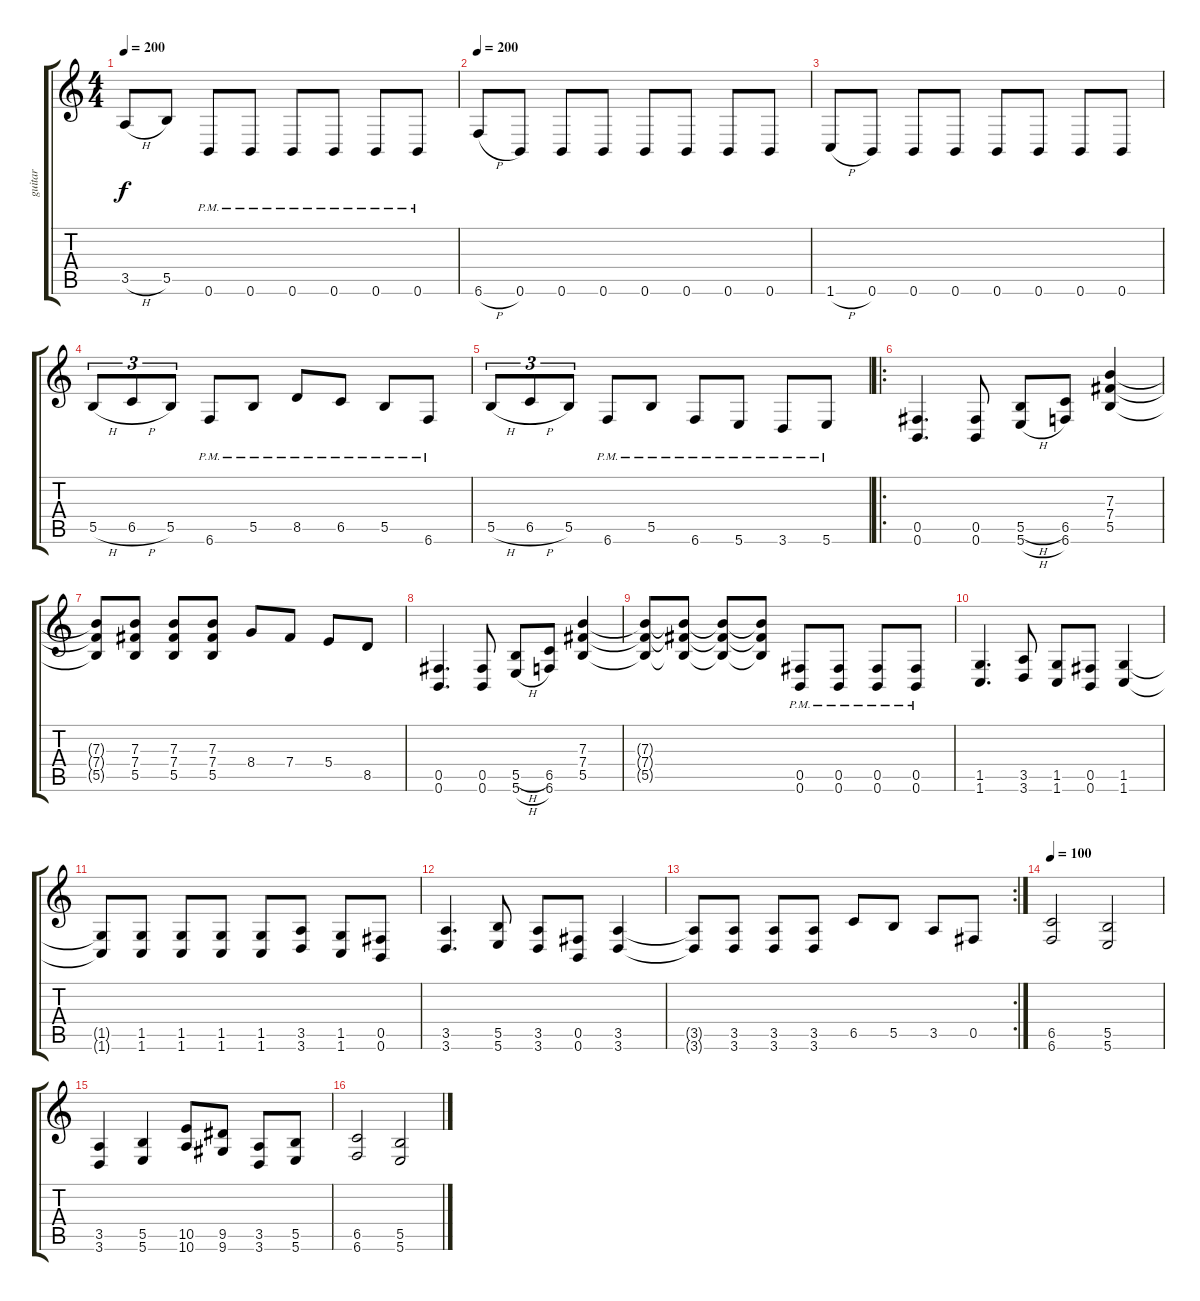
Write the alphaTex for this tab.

\track ("guitar" "guitar") {instrument distortionguitar}
\staff {score tabs}
\tuning (Db4 Ab3 E3 B2 Gb2 B1) {hide}
\ts (4 4)
\tempo 200
\clef g2
\ks c
3.5{h}.8{dy f} 5.5.8 0.6{pm}.8 0.6{pm}.8 0.6{pm}.8 0.6{pm}.8 0.6{pm}.8 0.6{pm}.8 |
\tempo 200
6.6{h}.8 0.6.8 0.6.8 0.6.8 0.6.8 0.6.8 0.6.8 0.6.8 |
1.6{h}.8 0.6.8 0.6.8 0.6.8 0.6.8 0.6.8 0.6.8 0.6.8 |
5.5{h}.8{tu (3 2)} 6.5{h}.8{tu (3 2)} 5.5.8{tu (3 2)} 6.6{pm}.8 5.5{pm}.8 8.5{pm}.8 6.5{pm}.8 5.5{pm}.8 6.6{pm}.8 |
5.5{h}.8{tu (3 2)} 6.5{h}.8{tu (3 2)} 5.5.8{tu (3 2)} 6.6{pm}.8 5.5{pm}.8 6.6{pm}.8 5.6{pm}.8 3.6{pm}.8 5.6{pm}.8 |
\ro
(0.5 0.6).4{d} (0.5 0.6).8 (5.5{h} 5.6{h}).8 (6.5 6.6).8 (7.3 7.4 5.5).4 |
(7.3{t} 7.4{t} 5.5{t}).8 (7.3 7.4 5.5).8 (7.3 7.4 5.5).8 (7.3 7.4 5.5).8 8.4.8 7.4.8 5.4.8 8.5.8 |
(0.5 0.6).4{d} (0.5 0.6).8 (5.5{h} 5.6{h}).8 (6.5 6.6).8 (7.3 7.4 5.5).4 |
(7.3{t} 7.4{t} 5.5{t}).8 (7.3{t} 7.4{t} 5.5{t}).8 (7.3{t} 7.4{t} 5.5{t}).8 (7.3{t} 7.4{t} 5.5{t}).8 (0.5{pm} 0.6{pm}).8 (0.5{pm} 0.6{pm}).8 (0.5{pm} 0.6{pm}).8 (0.5{pm} 0.6{pm}).8 |
(1.5 1.6).4{d} (3.5 3.6).8 (1.5 1.6).8 (0.5 0.6).8 (1.5 1.6).4 |
(1.5{t} 1.6{t}).8 (1.5 1.6).8 (1.5 1.6).8 (1.5 1.6).8 (1.5 1.6).8 (3.5 3.6).8 (1.5 1.6).8 (0.5 0.6).8 |
(3.5 3.6).4{d} (5.5 5.6).8 (3.5 3.6).8 (0.5 0.6).8 (3.5 3.6).4 |
\rc 2
(3.5{t} 3.6{t}).8 (3.5 3.6).8 (3.5 3.6).8 (3.5 3.6).8 6.5.8 5.5.8 3.5.8 0.5.8 |
\tempo 100
(6.5 6.6).2 (5.5 5.6).2 |
(3.5 3.6).4 (5.5 5.6).4 (10.5 10.6).8 (9.5 9.6).8 (3.5 3.6).8 (5.5 5.6).8 |
(6.5 6.6).2 (5.5 5.6).2
